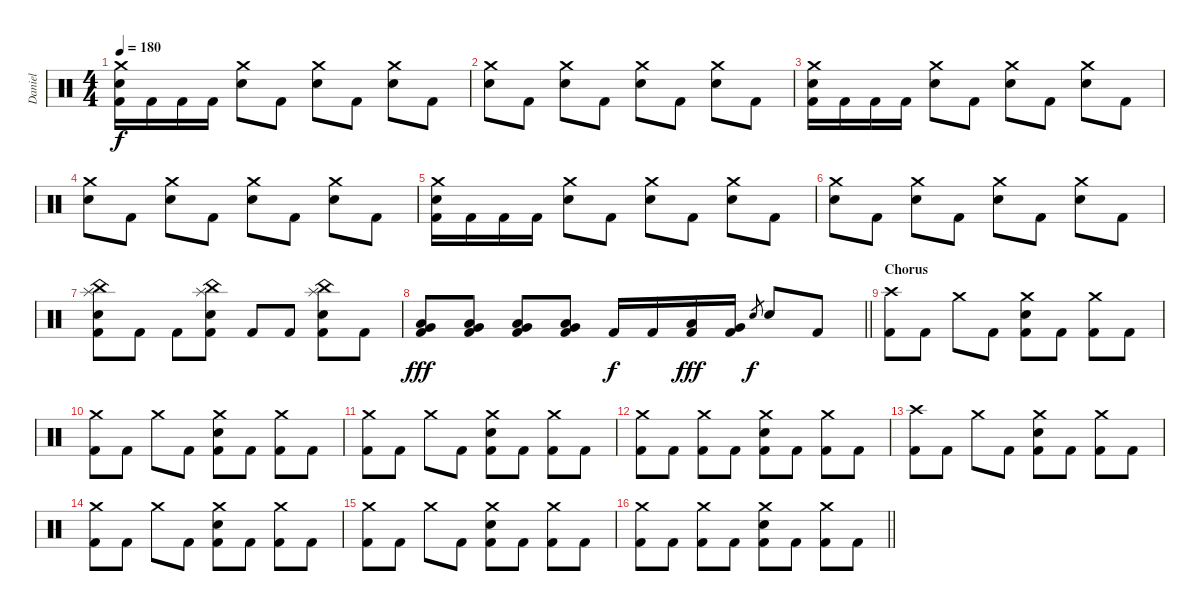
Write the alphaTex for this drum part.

\track ("Daniel" "Daniel") {instrument percussion}
\staff {score}
\articulation defaults
\ts (4 4)
\tempo 180
\clef neutral
\ks c
("Crash medium (hit)" "Electric Snare (hit)" "Kick (hit) 2").16{dy f} "Kick (hit) 2".16 "Kick (hit) 2".16 "Kick (hit) 2".16 ("Crash medium (hit)" "Electric Snare (hit)").8 "Kick (hit) 2".8 ("Crash medium (hit)" "Electric Snare (hit)").8 "Kick (hit) 2".8 ("Crash medium (hit)" "Electric Snare (hit)").8 "Kick (hit) 2".8 |
("Crash medium (hit)" "Electric Snare (hit)").8 "Kick (hit) 2".8 ("Crash medium (hit)" "Electric Snare (hit)").8 "Kick (hit) 2".8 ("Crash medium (hit)" "Electric Snare (hit)").8 "Kick (hit) 2".8 ("Crash medium (hit)" "Electric Snare (hit)").8 "Kick (hit) 2".8 |
("Crash medium (hit)" "Electric Snare (hit)" "Kick (hit) 2").16 "Kick (hit) 2".16 "Kick (hit) 2".16 "Kick (hit) 2".16 ("Crash medium (hit)" "Electric Snare (hit)").8 "Kick (hit) 2".8 ("Crash medium (hit)" "Electric Snare (hit)").8 "Kick (hit) 2".8 ("Crash medium (hit)" "Electric Snare (hit)").8 "Kick (hit) 2".8 |
("Crash medium (hit)" "Electric Snare (hit)").8 "Kick (hit) 2".8 ("Crash medium (hit)" "Electric Snare (hit)").8 "Kick (hit) 2".8 ("Crash medium (hit)" "Electric Snare (hit)").8 "Kick (hit) 2".8 ("Crash medium (hit)" "Electric Snare (hit)").8 "Kick (hit) 2".8 |
("Crash medium (hit)" "Electric Snare (hit)" "Kick (hit) 2").16 "Kick (hit) 2".16 "Kick (hit) 2".16 "Kick (hit) 2".16 ("Crash medium (hit)" "Electric Snare (hit)").8 "Kick (hit) 2".8 ("Crash medium (hit)" "Electric Snare (hit)").8 "Kick (hit) 2".8 ("Crash medium (hit)" "Electric Snare (hit)").8 "Kick (hit) 2".8 |
("Crash medium (hit)" "Electric Snare (hit)").8 "Kick (hit) 2".8 ("Crash medium (hit)" "Electric Snare (hit)").8 "Kick (hit) 2".8 ("Crash medium (hit)" "Electric Snare (hit)").8 "Kick (hit) 2".8 ("Crash medium (hit)" "Electric Snare (hit)").8 "Kick (hit) 2".8 |
("Splash (hit)" "China (hit)" "Electric Snare (hit)" "Kick (hit) 2").8 "Kick (hit) 2".8 "Kick (hit) 2".8 ("Splash (hit)" "China (hit)" "Electric Snare (hit)" "Kick (hit) 2").8 "Kick (hit) 2".8 "Kick (hit) 2".8 ("Splash (hit)" "China (hit)" "Electric Snare (hit)" "Kick (hit) 2").8 "Kick (hit) 2".8 |
\barLineRight lightlight
("Very Low Tom (hit)" "Low Floor Tom (hit)" "Kick (hit) 2").8{dy fff} ("Very Low Tom (hit)" "Low Floor Tom (hit)" "Kick (hit) 2").8 ("Very Low Tom (hit)" "Low Floor Tom (hit)" "Kick (hit) 2").8 ("Very Low Tom (hit)" "Low Floor Tom (hit)" "Kick (hit) 2").8 "Kick (hit) 2".16{dy f} "Kick (hit) 2".16 ("Low Tom (hit)" "Kick (hit) 2").16{dy fff} ("Very Low Tom (hit)" "Kick (hit) 2").16 "Electric Snare (hit)"{h}.8{gr dy f} "Electric Snare (hit)".8 "Kick (hit) 2".8 |
\section ("" "Chorus")
("Crash high (hit)" "Kick (hit) 2").8 "Kick (hit) 2".8 "Crash medium (hit)".8 "Kick (hit) 2".8 ("Crash medium (hit)" "Electric Snare (hit)" "Kick (hit) 2").8 "Kick (hit) 2".8 ("Crash medium (hit)" "Kick (hit) 2").8 "Kick (hit) 2".8 |
("Crash medium (hit)" "Kick (hit) 2").8 "Kick (hit) 2".8 "Crash medium (hit)".8 "Kick (hit) 2".8 ("Crash medium (hit)" "Electric Snare (hit)" "Kick (hit) 2").8 "Kick (hit) 2".8 ("Crash medium (hit)" "Kick (hit) 2").8 "Kick (hit) 2".8 |
("Crash medium (hit)" "Kick (hit) 2").8 "Kick (hit) 2".8 "Crash medium (hit)".8 "Kick (hit) 2".8 ("Crash medium (hit)" "Electric Snare (hit)" "Kick (hit) 2").8 "Kick (hit) 2".8 ("Crash medium (hit)" "Kick (hit) 2").8 "Kick (hit) 2".8 |
("Crash medium (hit)" "Kick (hit) 2").8 "Kick (hit) 2".8 ("Crash medium (hit)" "Kick (hit) 2").8 "Kick (hit) 2".8 ("Crash medium (hit)" "Electric Snare (hit)" "Kick (hit) 2").8 "Kick (hit) 2".8 ("Crash medium (hit)" "Kick (hit) 2").8 "Kick (hit) 2".8 |
("Crash high (hit)" "Kick (hit) 2").8 "Kick (hit) 2".8 "Crash medium (hit)".8 "Kick (hit) 2".8 ("Crash medium (hit)" "Electric Snare (hit)" "Kick (hit) 2").8 "Kick (hit) 2".8 ("Crash medium (hit)" "Kick (hit) 2").8 "Kick (hit) 2".8 |
("Crash medium (hit)" "Kick (hit) 2").8 "Kick (hit) 2".8 "Crash medium (hit)".8 "Kick (hit) 2".8 ("Crash medium (hit)" "Electric Snare (hit)" "Kick (hit) 2").8 "Kick (hit) 2".8 ("Crash medium (hit)" "Kick (hit) 2").8 "Kick (hit) 2".8 |
("Crash medium (hit)" "Kick (hit) 2").8 "Kick (hit) 2".8 "Crash medium (hit)".8 "Kick (hit) 2".8 ("Crash medium (hit)" "Electric Snare (hit)" "Kick (hit) 2").8 "Kick (hit) 2".8 ("Crash medium (hit)" "Kick (hit) 2").8 "Kick (hit) 2".8 |
\barLineRight lightlight
("Crash medium (hit)" "Kick (hit) 2").8 "Kick (hit) 2".8 ("Crash medium (hit)" "Kick (hit) 2").8 "Kick (hit) 2".8 ("Crash medium (hit)" "Electric Snare (hit)" "Kick (hit) 2").8 "Kick (hit) 2".8 ("Crash medium (hit)" "Kick (hit) 2").8 "Kick (hit) 2".8
